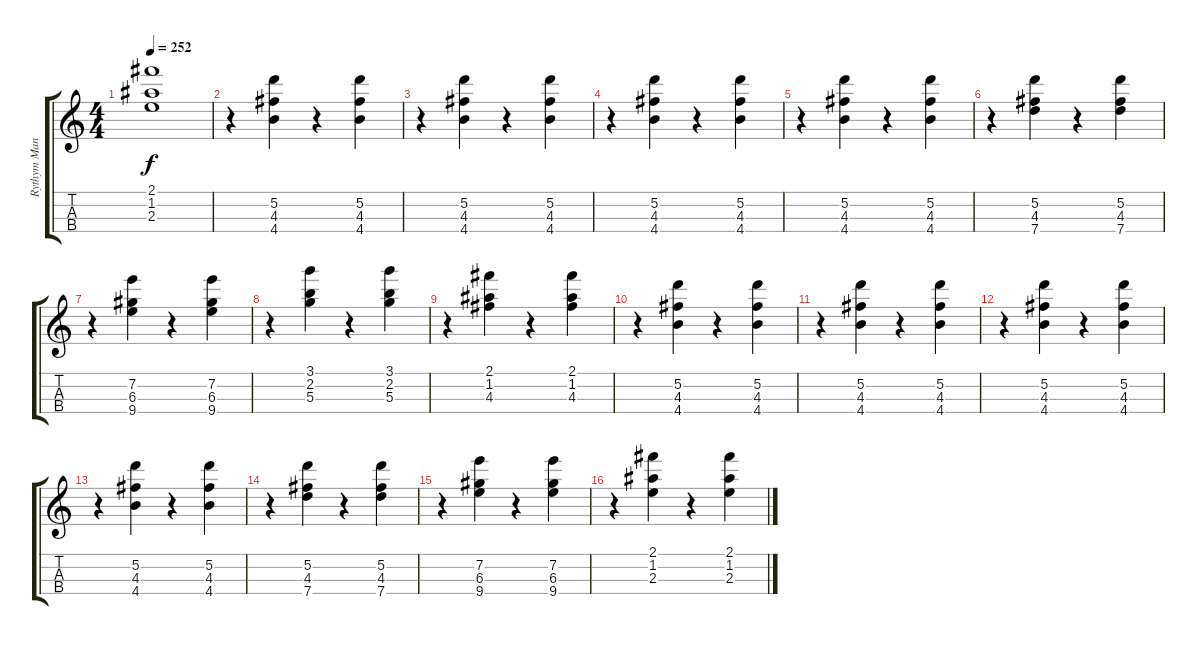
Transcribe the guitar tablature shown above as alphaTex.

\track ("Rythym Manolin" "Rythym Man") {instrument banjo}
\staff {score tabs}
\tuning (E5 A4 D4 G3) {hide}
\displaytranspose 12
\ts (4 4)
\tempo 252
\clef g2
\ks c
(2.1{t} 1.2{t} 2.3{t}).1{dy f} |
r.4 (5.2 4.3 4.4).4 r.4 (5.2 4.3 4.4).4 |
r.4 (5.2 4.3 4.4).4 r.4 (5.2 4.3 4.4).4 |
r.4 (5.2 4.3 4.4).4 r.4 (5.2 4.3 4.4).4 |
r.4 (5.2 4.3 4.4).4 r.4 (5.2 4.3 4.4).4 |
r.4 (5.2 4.3 7.4).4 r.4 (5.2 4.3 7.4).4 |
r.4 (7.2 6.3 9.4).4 r.4 (7.2 6.3 9.4).4 |
r.4 (3.1 2.2 5.3).4 r.4 (3.1 2.2 5.3).4 |
r.4 (2.1 1.2 4.3).4 r.4 (2.1 1.2 4.3).4 |
r.4 (5.2 4.3 4.4).4 r.4 (5.2 4.3 4.4).4 |
r.4 (5.2 4.3 4.4).4 r.4 (5.2 4.3 4.4).4 |
r.4 (5.2 4.3 4.4).4 r.4 (5.2 4.3 4.4).4 |
r.4 (5.2 4.3 4.4).4 r.4 (5.2 4.3 4.4).4 |
r.4 (5.2 4.3 7.4).4 r.4 (5.2 4.3 7.4).4 |
r.4 (7.2 6.3 9.4).4 r.4 (7.2 6.3 9.4).4 |
r.4 (2.1 1.2 2.3).4 r.4 (2.1 1.2 2.3).4
